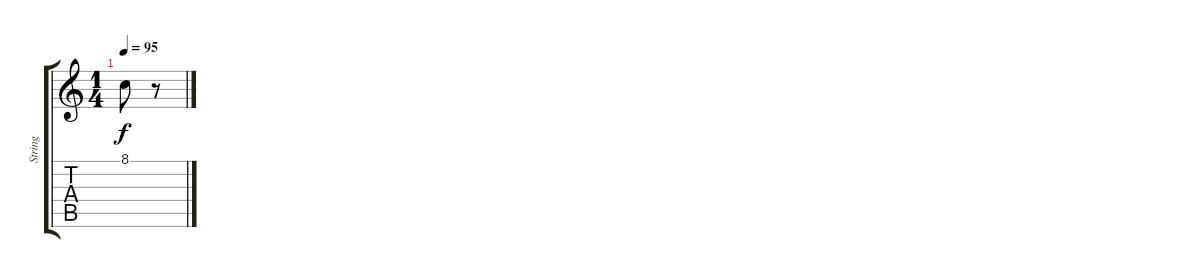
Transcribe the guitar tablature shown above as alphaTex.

\track ("String" "String") {instrument stringensemble1}
\staff {score tabs}
\tuning (E4 B3 G3 D3 A2 E2) {hide}
\ts (1 4)
\tempo 95
\clef g2
\ks c
8.1.8{dy f} r.8
